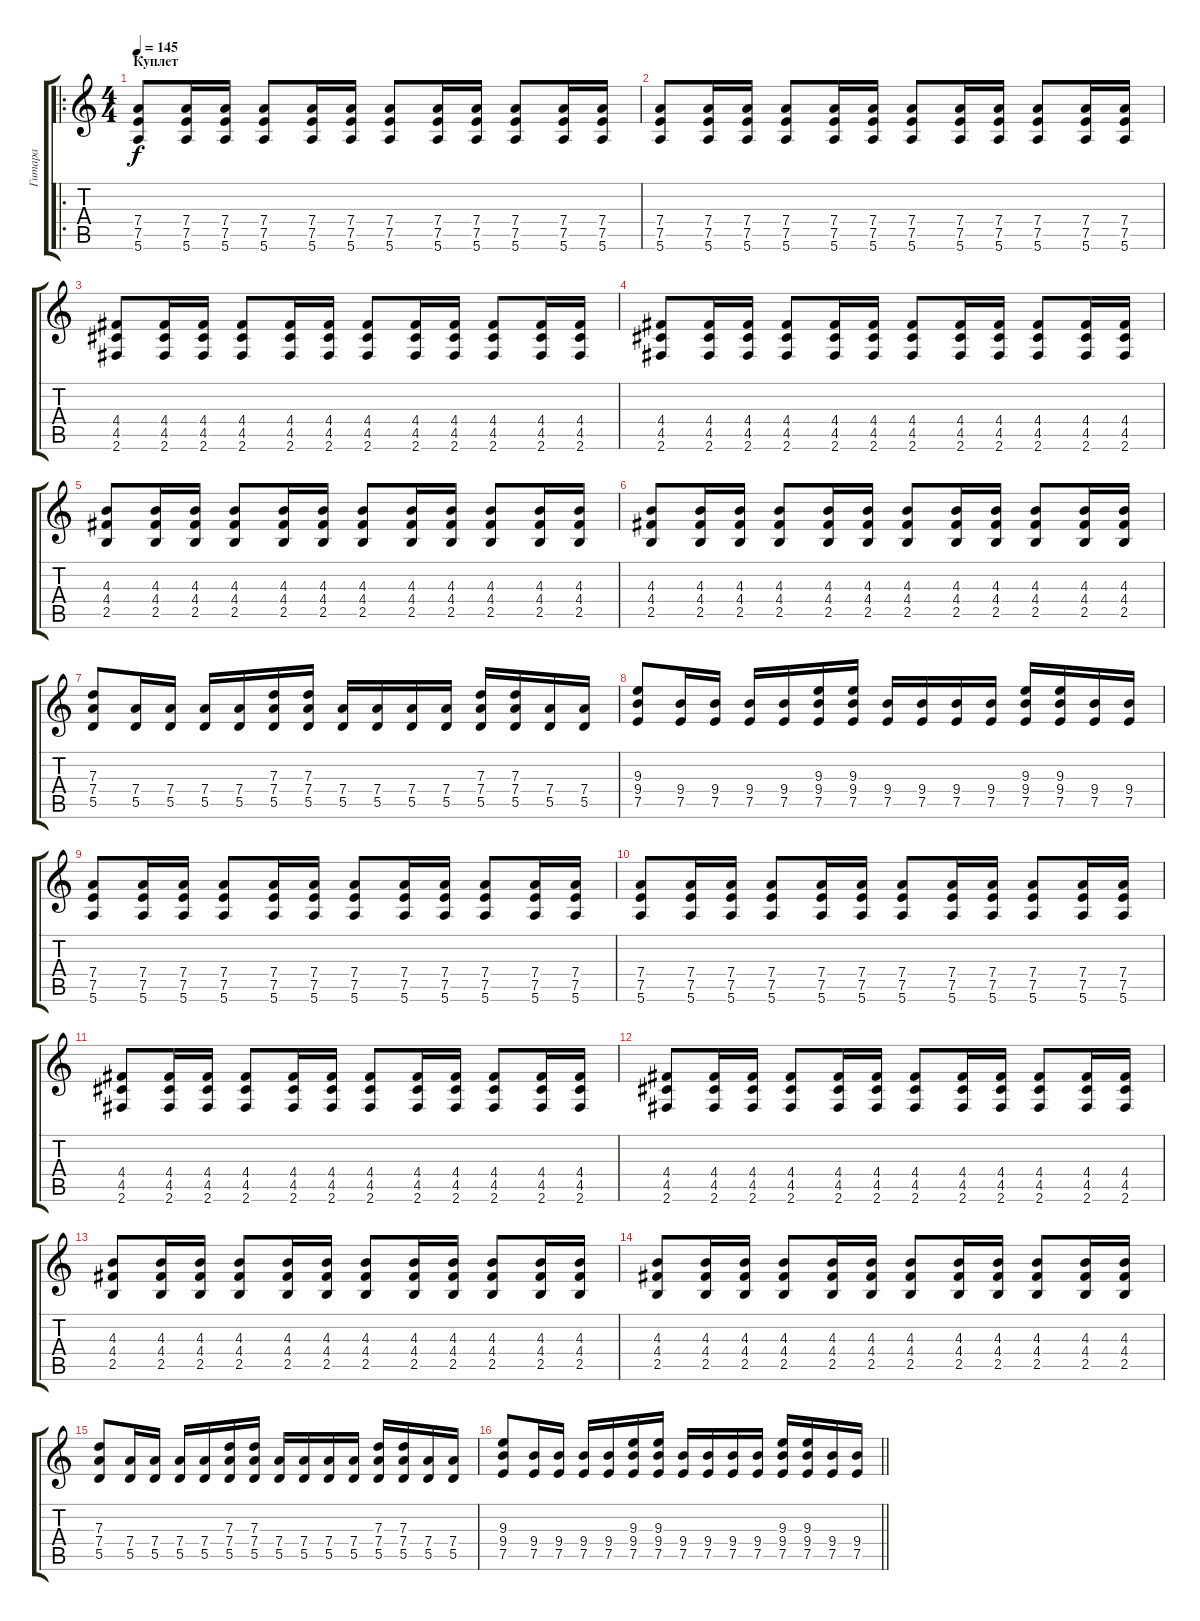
\track ("Гитара" "Гитара") {instrument distortionguitar}
\staff {score tabs}
\tuning (E4 B3 G3 D3 A2 E2) {hide}
\ro
\ts (4 4)
\section ("" "Куплет")
\tempo 145
\clef g2
\ks c
(7.4 7.5 5.6).8{dy f} (7.4 7.5 5.6).16 (7.4 7.5 5.6).16 (7.4 7.5 5.6).8 (7.4 7.5 5.6).16 (7.4 7.5 5.6).16 (7.4 7.5 5.6).8 (7.4 7.5 5.6).16 (7.4 7.5 5.6).16 (7.4 7.5 5.6).8 (7.4 7.5 5.6).16 (7.4 7.5 5.6).16 |
(7.4 7.5 5.6).8 (7.4 7.5 5.6).16 (7.4 7.5 5.6).16 (7.4 7.5 5.6).8 (7.4 7.5 5.6).16 (7.4 7.5 5.6).16 (7.4 7.5 5.6).8 (7.4 7.5 5.6).16 (7.4 7.5 5.6).16 (7.4 7.5 5.6).8 (7.4 7.5 5.6).16 (7.4 7.5 5.6).16 |
(4.4 4.5 2.6).8 (4.4 4.5 2.6).16 (4.4 4.5 2.6).16 (4.4 4.5 2.6).8 (4.4 4.5 2.6).16 (4.4 4.5 2.6).16 (4.4 4.5 2.6).8 (4.4 4.5 2.6).16 (4.4 4.5 2.6).16 (4.4 4.5 2.6).8 (4.4 4.5 2.6).16 (4.4 4.5 2.6).16 |
(4.4 4.5 2.6).8 (4.4 4.5 2.6).16 (4.4 4.5 2.6).16 (4.4 4.5 2.6).8 (4.4 4.5 2.6).16 (4.4 4.5 2.6).16 (4.4 4.5 2.6).8 (4.4 4.5 2.6).16 (4.4 4.5 2.6).16 (4.4 4.5 2.6).8 (4.4 4.5 2.6).16 (4.4 4.5 2.6).16 |
(4.3 4.4 2.5).8 (4.3 4.4 2.5).16 (4.3 4.4 2.5).16 (4.3 4.4 2.5).8 (4.3 4.4 2.5).16 (4.3 4.4 2.5).16 (4.3 4.4 2.5).8 (4.3 4.4 2.5).16 (4.3 4.4 2.5).16 (4.3 4.4 2.5).8 (4.3 4.4 2.5).16 (4.3 4.4 2.5).16 |
(4.3 4.4 2.5).8 (4.3 4.4 2.5).16 (4.3 4.4 2.5).16 (4.3 4.4 2.5).8 (4.3 4.4 2.5).16 (4.3 4.4 2.5).16 (4.3 4.4 2.5).8 (4.3 4.4 2.5).16 (4.3 4.4 2.5).16 (4.3 4.4 2.5).8 (4.3 4.4 2.5).16 (4.3 4.4 2.5).16 |
(7.3 7.4 5.5).8 (7.4 5.5).16 (7.4 5.5).16 (7.4 5.5).16 (7.4 5.5).16 (7.3 7.4 5.5).16 (7.3 7.4 5.5).16 (7.4 5.5).16 (7.4 5.5).16 (7.4 5.5).16 (7.4 5.5).16 (7.3 7.4 5.5).16 (7.3 7.4 5.5).16 (7.4 5.5).16 (7.4 5.5).16 |
(9.3 9.4 7.5).8 (9.4 7.5).16 (9.4 7.5).16 (9.4 7.5).16 (9.4 7.5).16 (9.3 9.4 7.5).16 (9.3 9.4 7.5).16 (9.4 7.5).16 (9.4 7.5).16 (9.4 7.5).16 (9.4 7.5).16 (9.3 9.4 7.5).16 (9.3 9.4 7.5).16 (9.4 7.5).16 (9.4 7.5).16 |
(7.4 7.5 5.6).8 (7.4 7.5 5.6).16 (7.4 7.5 5.6).16 (7.4 7.5 5.6).8 (7.4 7.5 5.6).16 (7.4 7.5 5.6).16 (7.4 7.5 5.6).8 (7.4 7.5 5.6).16 (7.4 7.5 5.6).16 (7.4 7.5 5.6).8 (7.4 7.5 5.6).16 (7.4 7.5 5.6).16 |
(7.4 7.5 5.6).8 (7.4 7.5 5.6).16 (7.4 7.5 5.6).16 (7.4 7.5 5.6).8 (7.4 7.5 5.6).16 (7.4 7.5 5.6).16 (7.4 7.5 5.6).8 (7.4 7.5 5.6).16 (7.4 7.5 5.6).16 (7.4 7.5 5.6).8 (7.4 7.5 5.6).16 (7.4 7.5 5.6).16 |
(4.4 4.5 2.6).8 (4.4 4.5 2.6).16 (4.4 4.5 2.6).16 (4.4 4.5 2.6).8 (4.4 4.5 2.6).16 (4.4 4.5 2.6).16 (4.4 4.5 2.6).8 (4.4 4.5 2.6).16 (4.4 4.5 2.6).16 (4.4 4.5 2.6).8 (4.4 4.5 2.6).16 (4.4 4.5 2.6).16 |
(4.4 4.5 2.6).8 (4.4 4.5 2.6).16 (4.4 4.5 2.6).16 (4.4 4.5 2.6).8 (4.4 4.5 2.6).16 (4.4 4.5 2.6).16 (4.4 4.5 2.6).8 (4.4 4.5 2.6).16 (4.4 4.5 2.6).16 (4.4 4.5 2.6).8 (4.4 4.5 2.6).16 (4.4 4.5 2.6).16 |
(4.3 4.4 2.5).8 (4.3 4.4 2.5).16 (4.3 4.4 2.5).16 (4.3 4.4 2.5).8 (4.3 4.4 2.5).16 (4.3 4.4 2.5).16 (4.3 4.4 2.5).8 (4.3 4.4 2.5).16 (4.3 4.4 2.5).16 (4.3 4.4 2.5).8 (4.3 4.4 2.5).16 (4.3 4.4 2.5).16 |
(4.3 4.4 2.5).8 (4.3 4.4 2.5).16 (4.3 4.4 2.5).16 (4.3 4.4 2.5).8 (4.3 4.4 2.5).16 (4.3 4.4 2.5).16 (4.3 4.4 2.5).8 (4.3 4.4 2.5).16 (4.3 4.4 2.5).16 (4.3 4.4 2.5).8 (4.3 4.4 2.5).16 (4.3 4.4 2.5).16 |
(7.3 7.4 5.5).8 (7.4 5.5).16 (7.4 5.5).16 (7.4 5.5).16 (7.4 5.5).16 (7.3 7.4 5.5).16 (7.3 7.4 5.5).16 (7.4 5.5).16 (7.4 5.5).16 (7.4 5.5).16 (7.4 5.5).16 (7.3 7.4 5.5).16 (7.3 7.4 5.5).16 (7.4 5.5).16 (7.4 5.5).16 |
\barLineRight lightlight
(9.3 9.4 7.5).8 (9.4 7.5).16 (9.4 7.5).16 (9.4 7.5).16 (9.4 7.5).16 (9.3 9.4 7.5).16 (9.3 9.4 7.5).16 (9.4 7.5).16 (9.4 7.5).16 (9.4 7.5).16 (9.4 7.5).16 (9.3 9.4 7.5).16 (9.3 9.4 7.5).16 (9.4 7.5).16 (9.4 7.5).16
